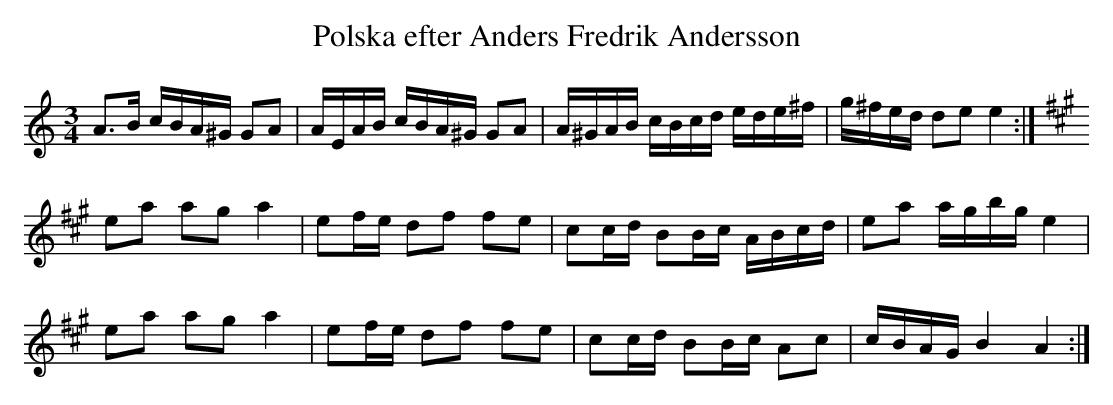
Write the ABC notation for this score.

X:1
T:Polska efter Anders Fredrik Andersson
L:1/16
M:3/4
K:Am
A2>B2 cBA^G G2A2 | AEAB cBA^G G2A2 | A^GAB cBcd ede^f | g^fed d2e2 e4 :|
[K:A] e2a2 a2g2- a4 | e2fe d2f2 f2e2 | c2cd B2Bc ABcd | e2a2 agbg e4 |
e2a2 a2g2- a4 | e2fe d2f2 f2e2 | c2cd B2Bc A2c2 | cBAG B4 A4 :|
